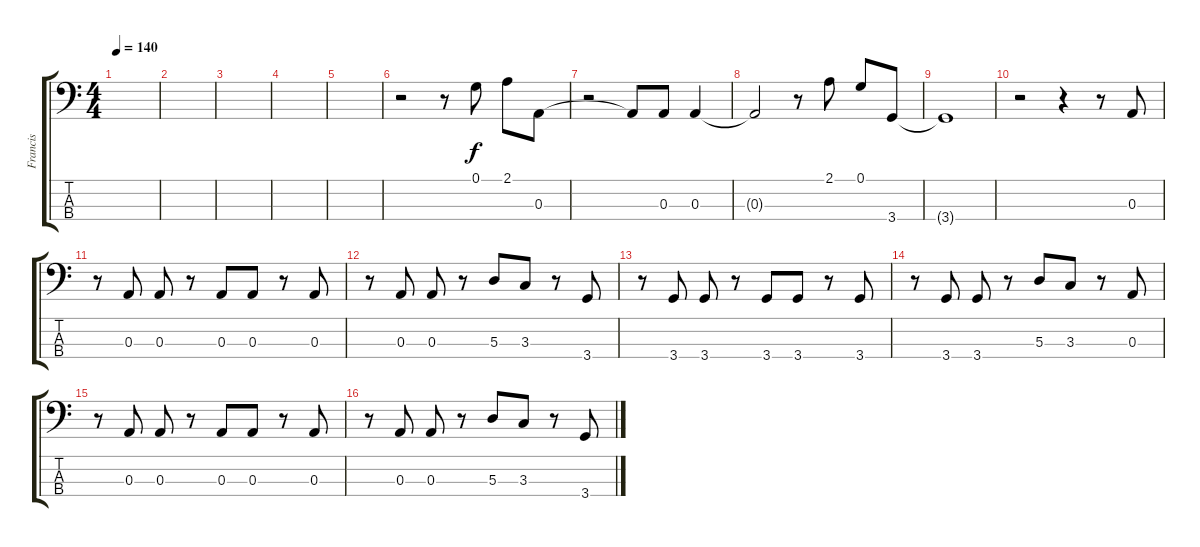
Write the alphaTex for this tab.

\track ("Francis" "Francis") {instrument electricbasspick}
\staff {score tabs}
\tuning (G2 D2 A1 E1) {hide}
\ts (4 4)
\tempo 140
\clef f4
\ks c
|
|
|
|
|
r.2 r.8 0.1.8 2.1.8 0.3.8 |
r.2 0.3{t}.8 0.3.8 0.3.4 |
0.3{t}.2 r.8 2.1.8 0.1.8 3.4.8 |
3.4{t}.1 |
r.2 r.4 r.8 0.3.8 |
r.8 0.3.8 0.3.8 r.8 0.3.8 0.3.8 r.8 0.3.8 |
r.8 0.3.8 0.3.8 r.8 5.3.8 3.3.8 r.8 3.4.8 |
r.8 3.4.8 3.4.8 r.8 3.4.8 3.4.8 r.8 3.4.8 |
r.8 3.4.8 3.4.8 r.8 5.3.8 3.3.8 r.8 0.3.8 |
r.8 0.3.8 0.3.8 r.8 0.3.8 0.3.8 r.8 0.3.8 |
r.8 0.3.8 0.3.8 r.8 5.3.8 3.3.8 r.8 3.4.8
